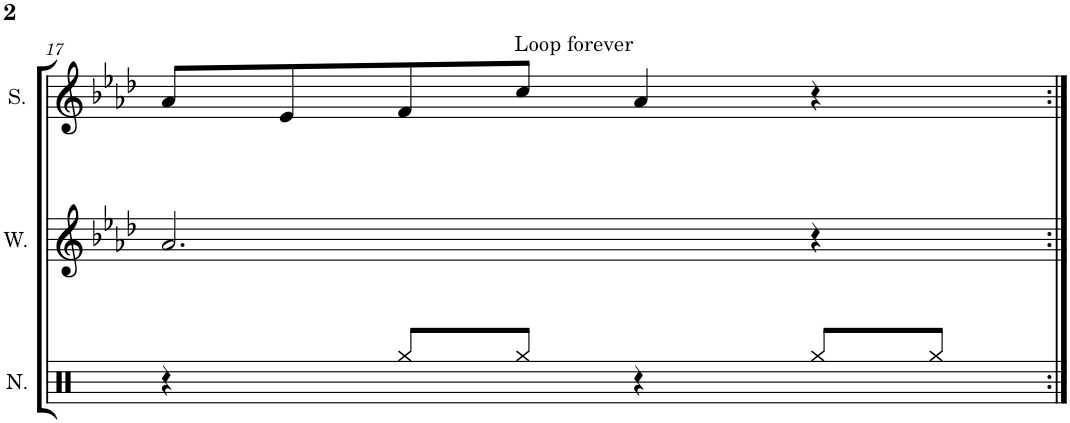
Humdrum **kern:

**kern	**kern	**kern	**kern
*part4	*part3	*part2	*part1
*staff4	*staff3	*staff2	*staff1
*I"Noise	*I"Wave	*I"Square Synthesizer	*I"Square
*I'N.	*I'W.	*	*I'S.
!!LO:PB:g=z
*clefX	*clefG2	*clefG2	*clefG2
*k[]	*k[b-e-a-d-]	*k[b-e-a-d-]	*k[b-e-a-d-]
*M4/4	*M4/4	*M4/4	*M4/4
*met(c)	*met(c)	*met(c)	*met(c)
*	*	*Xbrackettup	*
=17	=17	=17	=17
4r	2.a-/	24dd-\KL]	8a-/L
.	.	12.cc\	.
.	.	.	8e-/
.	.	[12a-\J	.
8Rgg/L	.	24a-/KL]	8f/
.	.	12.e-/	.
!	!	!	!LO:TX:a:t=Loop forever
8Rgg/J	.	.	8cc/J
.	.	[12f/J	.
4r	.	24f/KL]	4a-/
.	.	12.cc/J	.
.	.	[4a-	.
8Rgg/L	4r	.	4r
8Rgg/J	.	.	.
.	.	12r	.
=:|!	=:|!	=:|!	=:|!
*-	*-	*-	*-
